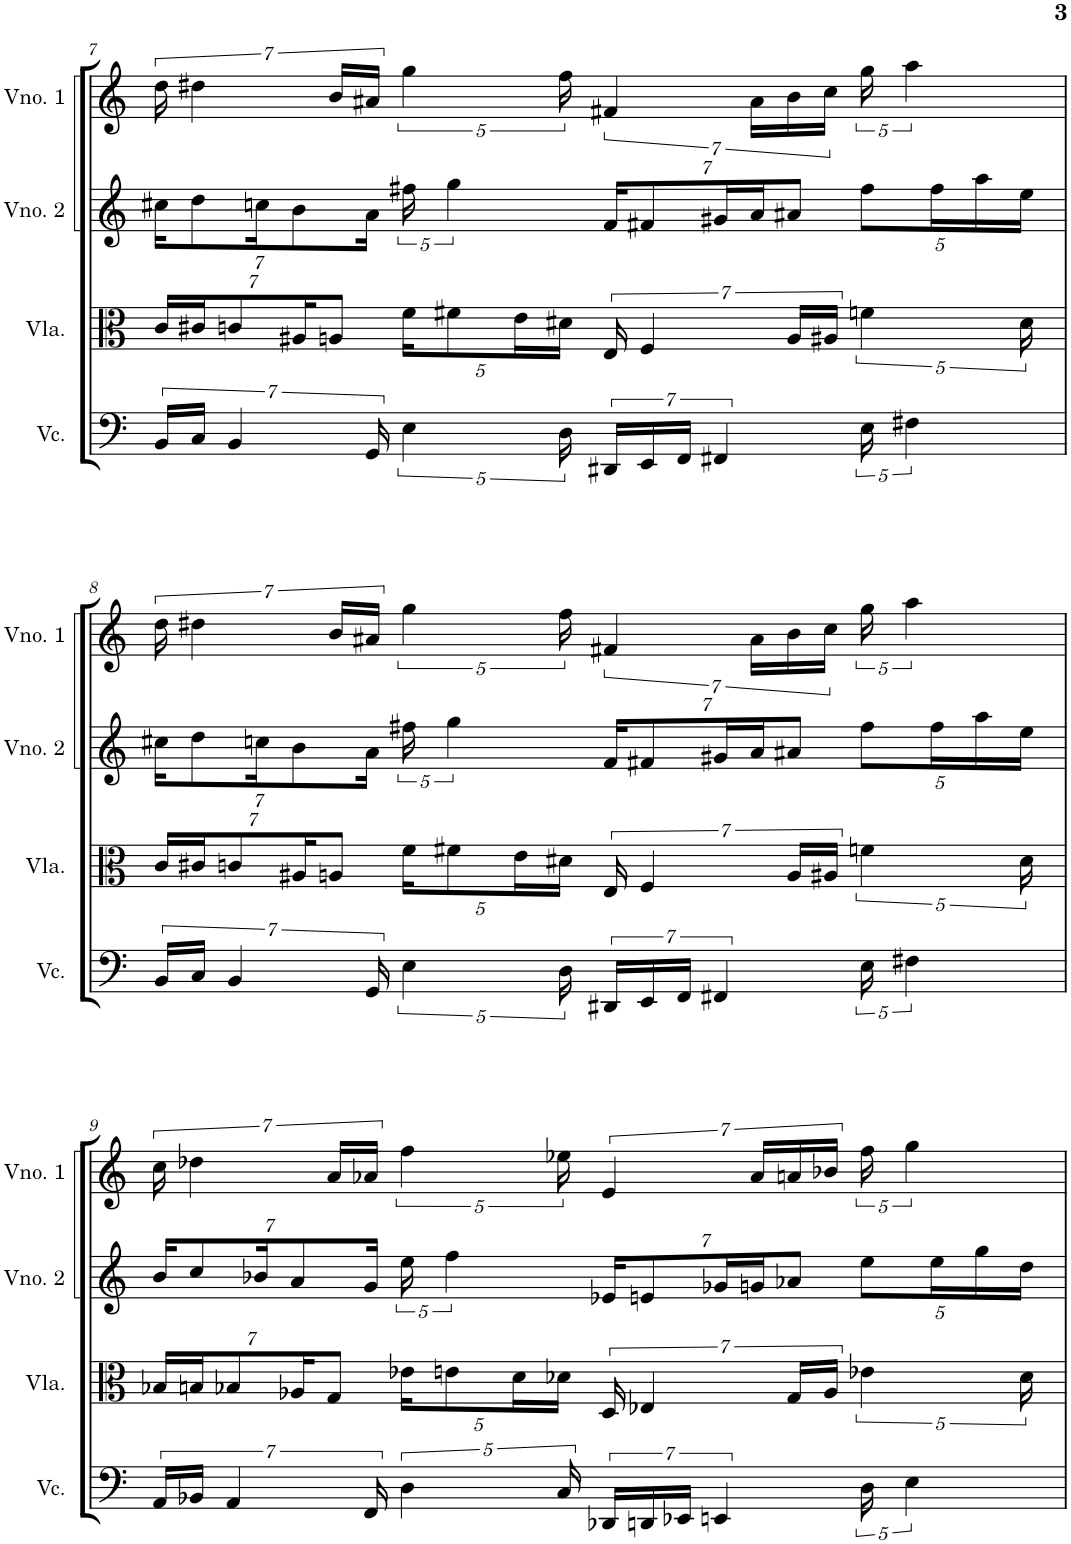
**kern	**kern	**kern	**kern
*part4	*part3	*part2	*part1
*staff4	*staff3	*staff2	*staff1
*I"Violoncelo	*I"Viola	*I"Violino 2	*I"Violino 1
*I'Vc.	*I'Vla.	*I'Vno. 2	*I'Vno. 1
!!LO:PB:g=z
*clefF4	*clefC3	*clefG2	*clefG2
*k[]	*k[]	*k[]	*k[]
*M4/4	*M4/4	*M4/4	*M4/4
*	*Xbrackettup	*Xbrackettup	*
=7	=7	=7	=7
28BB/LL	28c/LL	28cc#X\KL	28dd\
28C/JJ	28c#X/J	14dd\	7dd#X\
7BB/	14cn/	.	.
.	.	28ccn\K	.
.	28A#X/K	14b\	.
.	14An/J	.	28b/LL
28GG/	.	28a\Jk	28a#X/JJ
*	*	*brackettup	*
5E\	20f\KL	20ff#X\	5gg\
.	10f#X\	5gg\	.
.	20e\L	.	.
20D\	20d#X\JJ	.	20ff\
*	*brackettup	*Xbrackettup	*
28DD#X/LL	28E/	28f/KL	7f#X/
28EE/	7F/	14f#X/	.
28FF/JJ	.	.	.
7FF#X/	.	28g#X/L	.
.	.	28a/J	28a#\LL
.	28A/LL	14a#X/J	28b\
.	28A#X/JJ	.	28cc\JJ
20E\	5fn\	10ff#\L	20gg\
5F#X\	.	.	5aa\
.	.	20ff#\L	.
.	.	20aa\	.
.	20d#\	20ee\JJ	.
!!LO:LB:g=z
=8	=8	=8	=8
*	*Xbrackettup	*	*
28BB/LL	28c/LL	28cc#X\KL	28dd\
28C/JJ	28c#X/J	14dd\	7dd#X\
7BB/	14cn/	.	.
.	.	28ccn\K	.
.	28A#X/K	14b\	.
.	14An/J	.	28b/LL
28GG/	.	28a\Jk	28a#X/JJ
*	*	*brackettup	*
5E\	20f\KL	20ff#X\	5gg\
.	10f#X\	5gg\	.
.	20e\L	.	.
20D\	20d#X\JJ	.	20ff\
*	*brackettup	*Xbrackettup	*
28DD#X/LL	28E/	28f/KL	7f#X/
28EE/	7F/	14f#X/	.
28FF/JJ	.	.	.
7FF#X/	.	28g#X/L	.
.	.	28a/J	28a#\LL
.	28A/LL	14a#X/J	28b\
.	28A#X/JJ	.	28cc\JJ
20E\	5fn\	10ff#\L	20gg\
5F#X\	.	.	5aa\
.	.	20ff#\L	.
.	.	20aa\	.
.	20d#\	20ee\JJ	.
!!LO:LB:g=z
=9	=9	=9	=9
*	*Xbrackettup	*	*
28AA/LL	28B-X/LL	28b/KL	28cc\
28BB-X/JJ	28Bn/J	14cc/	7dd-X\
7AA/	14B-X/	.	.
.	.	28b-X/K	.
.	28A-X/K	14a/	.
.	14G/J	.	28a/LL
28FF/	.	28g/Jk	28a-X/JJ
*	*	*brackettup	*
5D\	20e-X\KL	20ee\	5ff\
.	10en\	5ff\	.
.	20d\L	.	.
20C/	20d-X\JJ	.	20ee-X\
*	*brackettup	*Xbrackettup	*
28DD-X/LL	28D/	28e-X/KL	7e/
28DDn/	7E-X/	14en/	.
28EE-X/JJ	.	.	.
7EEn/	.	28g-X/L	.
.	.	28gn/J	28a-/LL
.	28G/LL	14a-X/J	28an/
.	28A-/JJ	.	28b-X/JJ
20D\	5e-X\	10ee\L	20ff\
5E\	.	.	5gg\
.	.	20ee\L	.
.	.	20gg\	.
.	20d-\	20dd\JJ	.
=	=	=	=
*-	*-	*-	*-
